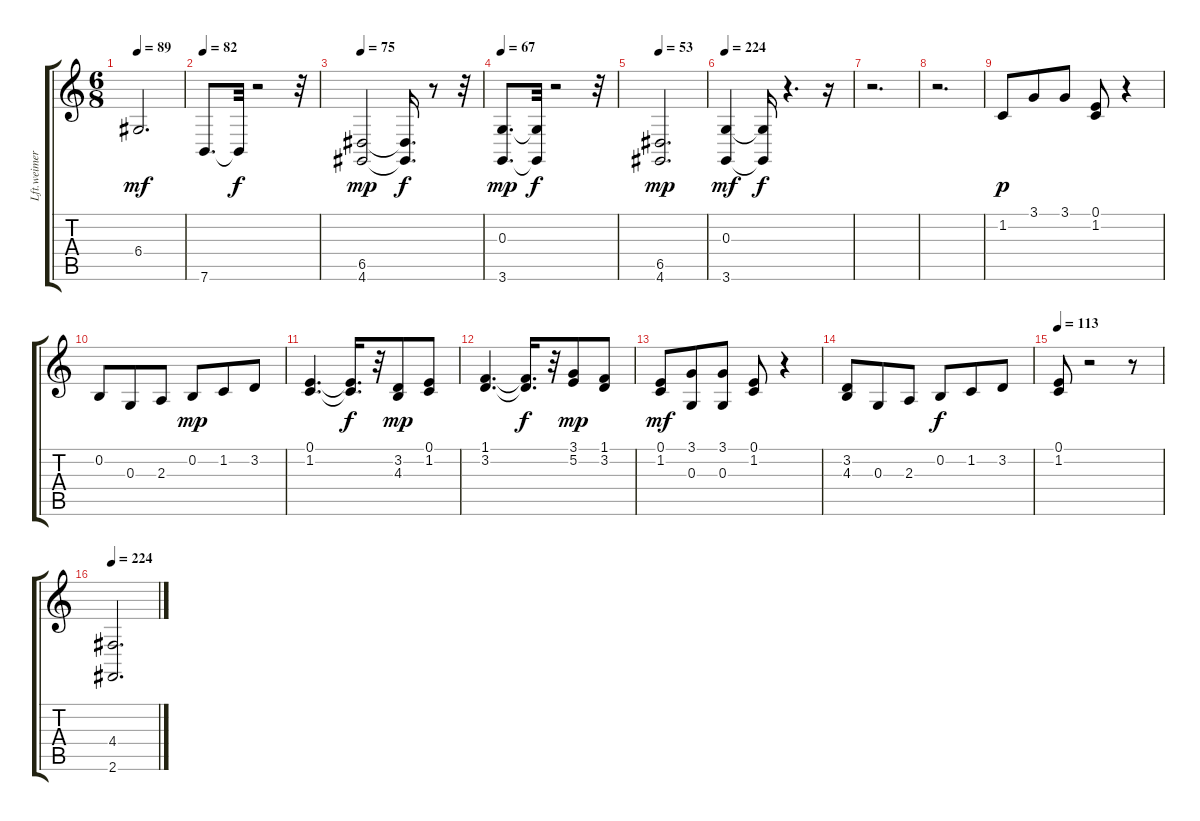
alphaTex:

\track ("6/20/95" "Lft.weimer") {instrument acousticgrandpiano}
\staff {score tabs}
\tuning (E4 B3 G3 D3 A2 E2) {hide}
\ts (6 8)
\tempo 89
\clef g2
\ks c
6.4.2{d dy mf} |
\tempo 82
7.6.8{d} 7.6{t}.32{dy f} r.2 r.32 |
\tempo 75
(6.5 4.6).2{dy mp} (6.5{t} 4.6{t}).16{d dy f} r.8 r.32 |
\tempo 67
(0.3 3.6).8{d dy mp} (0.3{t} 3.6{t}).32{dy f} r.2 r.32 |
\tempo 53
(6.5 4.6).2{d dy mp} |
\tempo 224
(0.3 3.6).4{dy mf} (0.3{t} 3.6{t}).16{dy f} r.4{d} r.16 |
r.2{d} |
r.2{d} |
1.2.8{dy p} 3.1.8 3.1.8 (0.1 1.2).8 r.4 |
0.2.8 0.3.8 2.3.8 0.2.8{dy mp} 1.2.8 3.2.8 |
(0.1 1.2).4{d} (0.1{t} 1.2{t}).16{d dy f} r.32 (3.2 4.3).8{dy mp} (0.1 1.2).8 |
(1.1 3.2).4{d} (1.1{t} 3.2{t}).16{d dy f} r.32 (3.1 5.2).8{dy mp} (1.1 3.2).8 |
(0.1 1.2).8{dy mf} (3.1 0.3).8 (3.1 0.3).8 (0.1 1.2).8 r.4 |
(3.2 4.3).8 0.3.8 2.3.8 0.2.8{dy f} 1.2.8 3.2.8 |
\tempo 113
(0.1 1.2).8 r.2 r.8 |
\tempo 224
(4.4 2.6).2{d}
